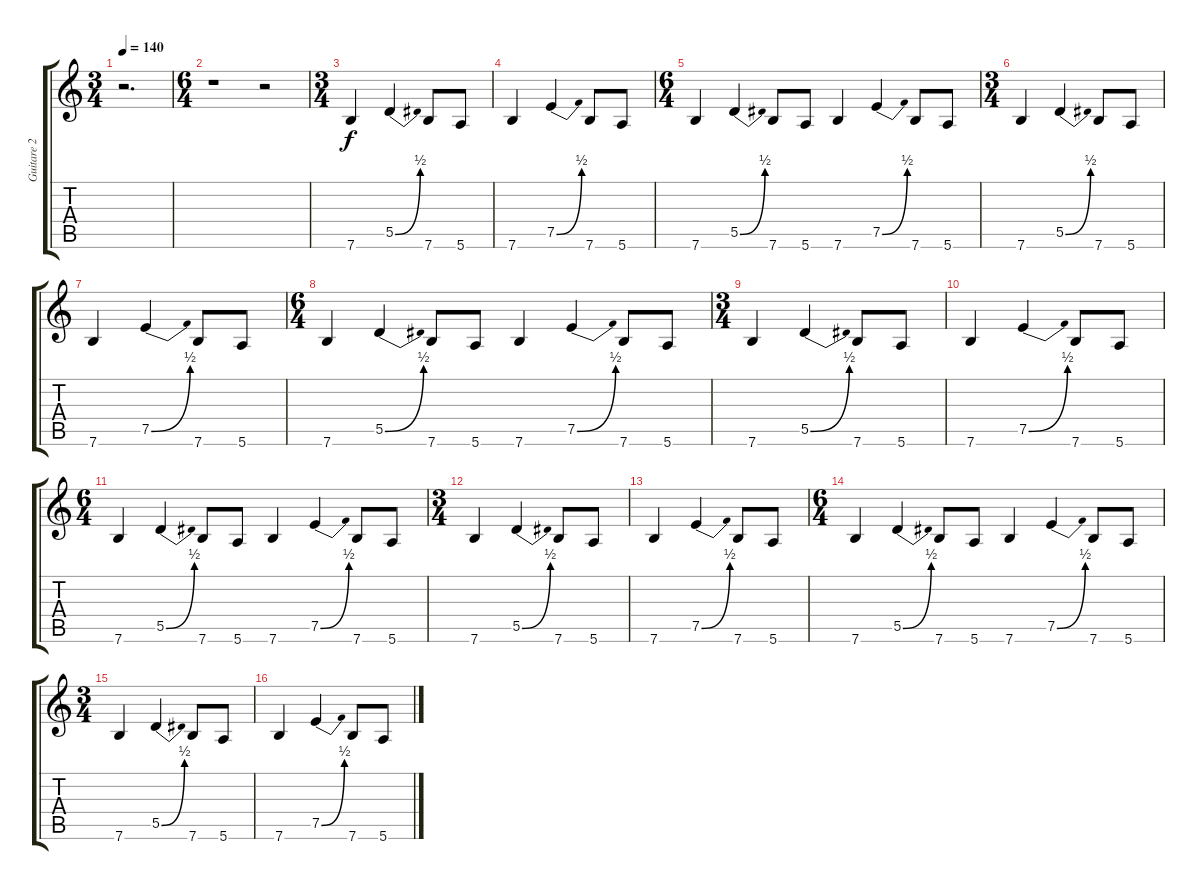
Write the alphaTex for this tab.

\track ("Guitare 2" "Guitare 2") {instrument electricguitarjazz}
\staff {score tabs}
\tuning (E4 B3 G3 D3 A2 E2) {hide}
\ts (3 4)
\tempo 140
\clef g2
\ks c
r.2{d dy f} |
\ts (6 4)
r.1 r.2 |
\ts (3 4)
7.6.4{volume 12 instrument overdrivenguitar} 5.5{be (bend 0 0 60 2)}.4 7.6.8 5.6.8 |
7.6.4 7.5{be (bend 0 0 60 2)}.4 7.6.8 5.6.8 |
\ts (6 4)
7.6.4 5.5{be (bend 0 0 60 2)}.4 7.6.8 5.6.8 7.6.4 7.5{be (bend 0 0 60 2)}.4 7.6.8 5.6.8 |
\ts (3 4)
7.6.4 5.5{be (bend 0 0 60 2)}.4 7.6.8 5.6.8 |
7.6.4 7.5{be (bend 0 0 60 2)}.4 7.6.8 5.6.8 |
\ts (6 4)
7.6.4 5.5{be (bend 0 0 60 2)}.4 7.6.8 5.6.8 7.6.4 7.5{be (bend 0 0 60 2)}.4 7.6.8 5.6.8 |
\ts (3 4)
7.6.4{volume 12 instrument overdrivenguitar} 5.5{be (bend 0 0 60 2)}.4 7.6.8 5.6.8 |
7.6.4 7.5{be (bend 0 0 60 2)}.4 7.6.8 5.6.8 |
\ts (6 4)
7.6.4 5.5{be (bend 0 0 60 2)}.4 7.6.8 5.6.8 7.6.4 7.5{be (bend 0 0 60 2)}.4 7.6.8 5.6.8 |
\ts (3 4)
7.6.4 5.5{be (bend 0 0 60 2)}.4 7.6.8 5.6.8 |
7.6.4 7.5{be (bend 0 0 60 2)}.4 7.6.8 5.6.8 |
\ts (6 4)
7.6.4 5.5{be (bend 0 0 60 2)}.4 7.6.8 5.6.8 7.6.4 7.5{be (bend 0 0 60 2)}.4 7.6.8 5.6.8 |
\ts (3 4)
7.6.4 5.5{be (bend 0 0 60 2)}.4 7.6.8 5.6.8 |
7.6.4 7.5{be (bend 0 0 60 2)}.4 7.6.8 5.6.8
